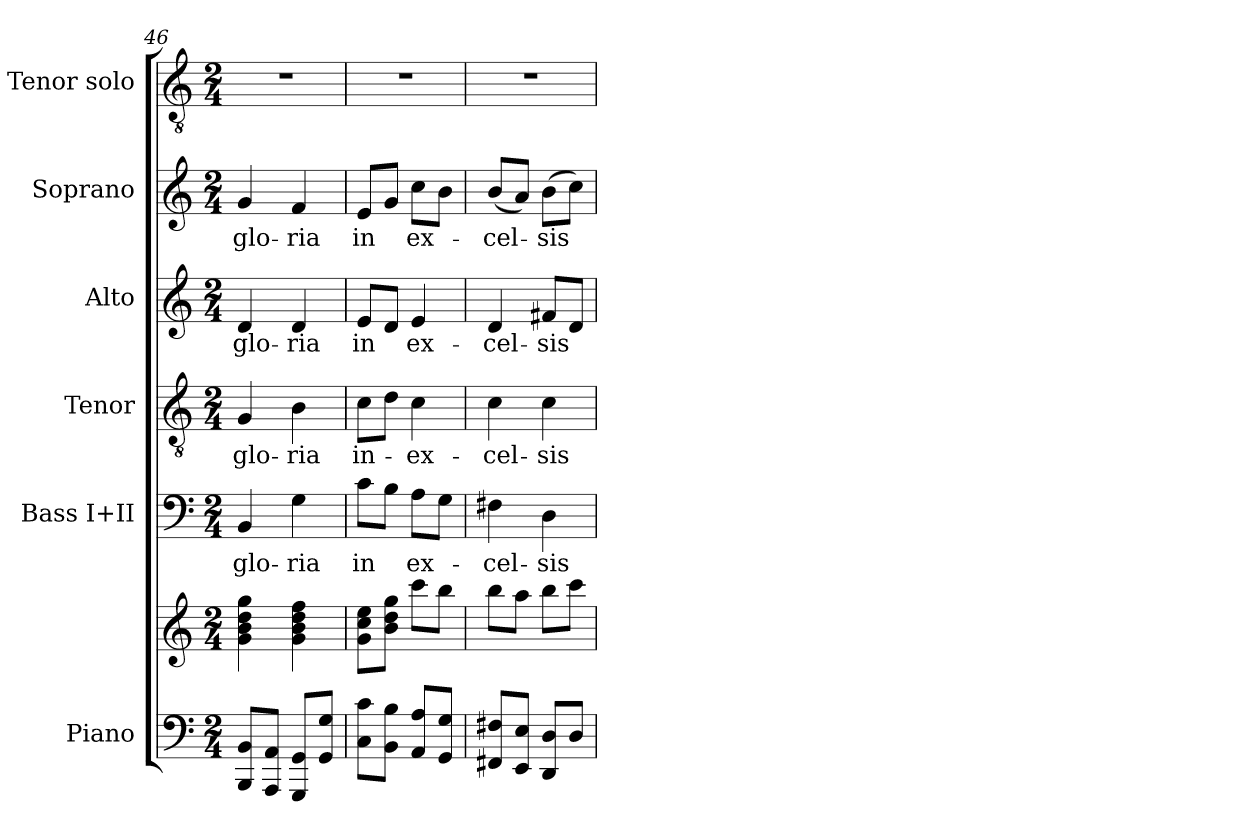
**kern	**kern	**kern	**text	**kern	**text	**kern	**text	**kern	**text	**kern
*part6	*part6	*part5	*part5	*part4	*part4	*part3	*part3	*part2	*part2	*part1
*staff7	*staff6	*staff5	*staff5	*staff4	*staff4	*staff3	*staff3	*staff2	*staff2	*staff1
*I"Piano	*	*I"Bass I+II	*	*I"Tenor	*	*I"Alto	*	*I"Soprano	*	*I"Tenor solo
*I'Pno.	*	*I'B.I+II	*	*I'T.	*	*I'A.	*	*I'S.	*	*I'T.s
*clefF4	*clefG2	*clefF4	*	*clefGv2	*	*clefG2	*	*clefG2	*	*clefGv2
*k[]	*k[]	*k[]	*	*k[]	*	*k[]	*	*k[]	*	*k[]
*M2/4	*M2/4	*M2/4	*	*M2/4	*	*M2/4	*	*M2/4	*	*M2/4
=46	=46	=46	=46	=46	=46	=46	=46	=46	=46	=46
8BBB/ 8BB/L	4g\ 4b\ 4dd\ 4gg\	4BB/	glo-	4G/	glo-	4d/	glo-	4g/	glo-	2r
8AAA/ 8AA/J	.	.	.	.	.	.	.	.	.	.
8GGG/ 8GG/L	4g\ 4b\ 4dd\ 4ff\	4G\	-ria	4B\	-ria	4d/	-ria	4f/	-ria	.
8GG/ 8G/J	.	.	.	.	.	.	.	.	.	.
=47	=47	=47	=47	=47	=47	=47	=47	=47	=47	=47
8C\ 8c\L	8g\ 8cc\ 8ee\L	8c\L	in	8c\L	in-	8e/L	in	8e/L	in	2r
8BB\ 8B\J	8b\ 8dd\ 8gg\J	8B\J	.	8d\J	.	8d/J	.	8g/J	.	.
8AA/ 8A/L	8ccc\L	8A\L	ex-	4c\	-ex-	4e/	ex-	8cc\L	ex-	.
8GG/ 8G/J	8bb\J	8G\J	.	.	.	.	.	8b\J	.	.
!!LO:LB:g=z
=48	=48	=48	=48	=48	=48	=48	=48	=48	=48	=48
8FF#X/ 8F#X/L	8bb\L	4F#X\	-cel-	4c\	-cel-	4d/	-cel-	(8b/L	-cel-	2r
8EE/ 8E/J	8aa\J	.	.	.	.	.	.	8a/J)	.	.
8DD/ 8D/L	8bb\L	4D\	-sis	4c\	-sis	8f#X/L	-sis	(8b\L	-sis	.
8D/J	8ccc\J	.	.	.	.	8d/J	.	8cc\J)	.	.
=	=	=	=	=	=	=	=	=	=	=
*-	*-	*-	*-	*-	*-	*-	*-	*-	*-	*-
